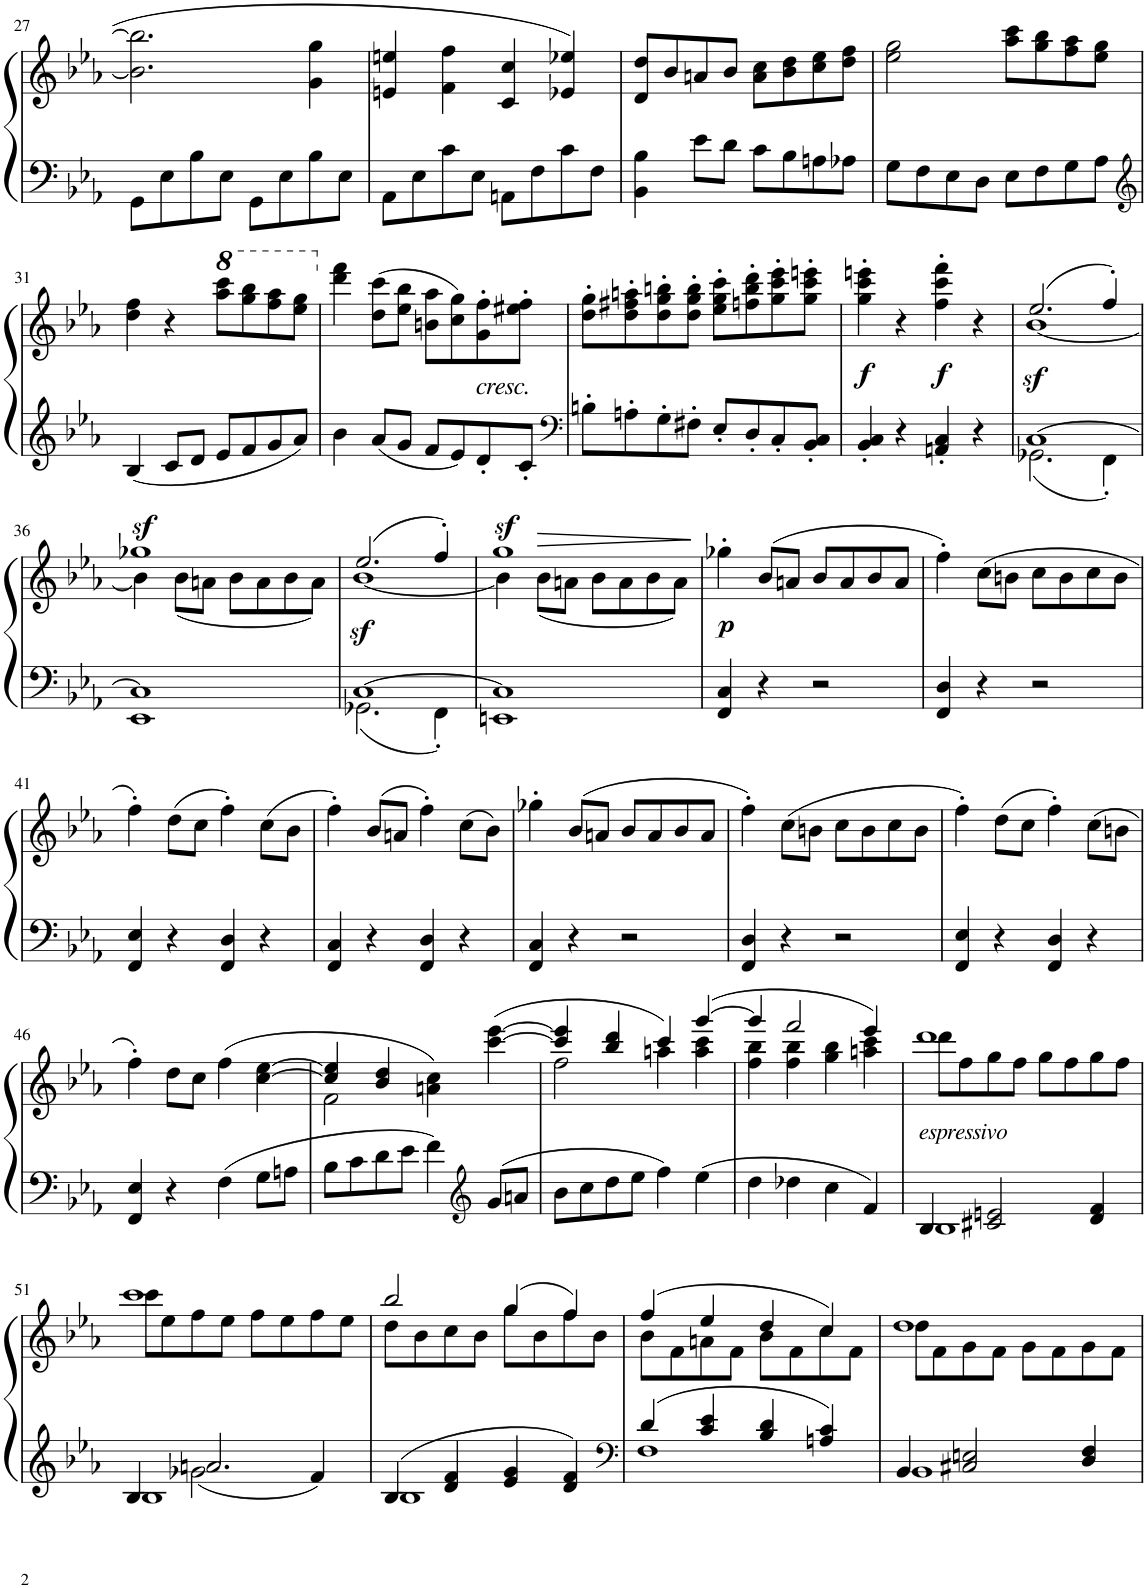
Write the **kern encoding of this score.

**kern	**kern	**dynam
*part1	*part1	*part1
*staff2	*staff1	*staff1/2
*I"Piano	*	*
*I'Pno.	*	*
!!LO:PB:g=z
*clefF4	*clefG2	*
*k[b-e-a-]	*k[b-e-a-]	*
*M4/4	*M4/4	*
*met(c)	*met(c)	*
=27	=27	=27
8GG\L	2.b-\] 2.bb-\]	.
8E-\	.	.
8B-\	.	.
8E-\J	.	.
8GG\L	.	.
8E-\	.	.
8B-\	4g\ 4gg\	.
8E-\J	.	.
=28	=28	=28
8AA-\L	4en/ 4een/	.
8E-\	.	.
8c\	4f\ 4ff\	.
8E-\J	.	.
8AAn\L	4c/ 4cc/	.
8F\	.	.
8c\	4e-X/ 4ee-X/	.
8F\J	.	.
=29	=29	=29
4BB-\ 4B-\	8d/ 8dd/L	.
.	8b-/	.
8e-\L	8an/	.
8d\J	8b-/J	.
8c\L	8a\ 8cc\L	.
8B-\	8b-\ 8dd\	.
8An\	8cc\ 8ee-\	.
8A-X\J	8dd\ 8ff\J	.
=30	=30	=30
8G\L	2ee-\ 2gg\	.
8F\	.	.
8E-\	.	.
8D\J	.	.
8E-\L	8aa-\ 8ccc\L	.
8F\	8gg\ 8bb-\	.
8G\	8ff\ 8aa-\	.
8A-\J	8ee-\ 8gg\J	.
!!LO:LB:g=z
=31	=31	=31
*clefG2	*	*
4B-/	4dd\ 4ff\	.
8c/L	4r	.
8d/J	.	.
*	*8va	*
8e-/L	8aaa-\ 8cccc\L	.
8f/	8ggg\ 8bbb-\	.
8g/	8fff\ 8aaa-\	.
8a-/J	8eee-\ 8ggg\J	.
=32	=32	=32
*	*X8va	*
4b-\	4ddd\ 4fff\	.
8a-/L	(8dd\ 8ccc\L	.
8g/J	8ee-\ 8bb-\J	.
8f/L	8bn\ 8aa-\L	.
8e-/	8cc\ 8gg\)	.
!	!LO:TX:b:i:t=cresc.	!
8d'/	8g\' 8ff\'	.
8c'/J	8ee#X\' 8ff\'J	.
=33	=33	=33
*clefF4	*	*
8Bn'\L	8dd\' 8gg\'L	.
8An'\	8dd\' 8ff#X\' 8aan\'	.
8G'\	8dd\' 8gg\' 8bbn\'	.
8F#X'\J	8dd\' 8gg\' 8bb\'J	.
8E-'/L	8ee-\' 8gg\' 8ccc\'L	.
8D'/	8ffn\' 8bb\' 8ddd\'	.
8C'/	8gg\' 8ccc\' 8eee-\'	.
8BB-/' 8C/'J	8gg\' 8ccc\' 8eeen\'J	.
=34	=34	=34
!	!	!LO:DY:b
4BB-/' 4C/'	4gg\' 4ccc\' 4eeen\'	f
4r	4r	.
!	!	!LO:DY:b
4AAn/' 4C/'	4ff\' 4ccc\' 4fff\'	f
4r	4r	.
=35	=35	=35
*^	*^	*
!	!	!	!	!LO:DY:b
[1C	2.GG-X\	(2.ee-/	[1b-	sf
.	4FF'\	4ff'/)	.	.
!!LO:LB:g=z	!!
=36	=36	=36	=36	=36
!	!	!	!	!LO:DY:a
1C]	1EE-	1gg-X	4b-\]	sf
.	.	.	(8b-\L	.
.	.	.	8an\J	.
.	.	.	8b-\L	.
.	.	.	8a\	.
.	.	.	8b-\	.
.	.	.	8a\J)	.
=37	=37	=37	=37	=37
!	!	!	!	!LO:DY:b
[1C	2.GG-X\	(2.ee-/	[1b-	sf
.	4FF'\	4ff'/)	.	.
=38	=38	=38	=38	=38
!	!	!	!	!LO:DY:a
1C]	1EEn	1gg	4b-\]	sf
.	.	.	(8b-\L	.
.	.	.	8an\J	.
.	.	.	8b-\L	.
.	.	.	8a\	.
.	.	.	8b-\	.
.	.	.	8a\J)	.
*v	*v	*	*	*
=39	=39	=39	=39
!	!	!	!LO:DY:b
*	*v	*v	*
4FF/ 4C/	4gg-X'\	p
4r	(8b-/L	.
.	8an/J	.
2r	8b-/L	.
.	8a/	.
.	8b-/	.
.	8a/J	.
=40	=40	=40
4FF/ 4D/	4ff'\)	.
4r	(8cc\L	.
.	8bn\J	.
2r	8cc\L	.
.	8b\	.
.	8cc\	.
.	8b\J	.
!!LO:LB:g=z
=41	=41	=41
4FF/ 4E-/	4ff'\)	.
4r	(8dd\L	.
.	8cc\J	.
4FF/ 4D/	4ff'\)	.
4r	(8cc\L	.
.	8b-\J	.
=42	=42	=42
4FF/ 4C/	4ff'\)	.
4r	(8b-/L	.
.	8an/J	.
4FF/ 4D/	4ff'\)	.
4r	(8cc\L	.
.	8b-\J)	.
=43	=43	=43
4FF/ 4C/	4gg-X'\	.
4r	(8b-/L	.
.	8an/J	.
2r	8b-/L	.
.	8a/	.
.	8b-/	.
.	8a/J	.
=44	=44	=44
4FF/ 4D/	4ff'\)	.
4r	(8cc\L	.
.	8bn\J	.
2r	8cc\L	.
.	8b\	.
.	8cc\	.
.	8b\J	.
=45	=45	=45
4FF/ 4E-/	4ff'\)	.
4r	(8dd\L	.
.	8cc\J	.
4FF/ 4D/	4ff'\)	.
4r	(8cc\L	.
.	8bn\J	.
!!LO:LB:g=z
=46	=46	=46
4FF/ 4E-/	4ff'\)	.
4r	8dd\L	.
.	8cc\J	.
4F\	(4ff\	.
8G\L	[4cc\ [4ee-\	.
8An\J	.	.
=47	=47	=47
*	*^	*
8B-\L	4cc/] 4ee-/]	2f\	.
8c\	.	.	.
8d\	4b-/ 4dd/	.	.
8e-\J	.	.	.
4f\	4an\ 4cc\)	4ryy	.
*clefG2	*	*	*
8g/L	([4ccc\ [4eee-\	4ryy	.
8an/J	.	.	.
=48	=48	=48	=48
8b-\L	4ccc/] 4eee-/]	2ff\	.
8cc\	.	.	.
8dd\	4bb-/ 4ddd/	.	.
8ee-\J	.	.	.
4ff\	4ccc/)	4aan\	.
4ee-\	([4ggg/	4aa\ 4ccc\	.
=49	=49	=49	=49
4dd\	4ggg/]	4ff\ 4bb-\	.
4dd-X\	2fff/	4ff\ 4bb-\	.
4cc\	.	4gg\ 4bb-\	.
4f/	4eee-/)	4aan\ 4ccc\	.
=50	=50	=50	=50
*^	*	*	*
!	!	!LO:TX:b:i:t=espressivo	!	!
4B-/	1B-	1ddd	8ddd\L	.
.	.	.	8ff\	.
2c#X/ 2en/	.	.	8gg\	.
.	.	.	8ff\J	.
.	.	.	8gg\L	.
.	.	.	8ff\	.
4d/ 4f/	.	.	8gg\	.
.	.	.	8ff\J	.
!!LO:LB:g=z	!!
=51	=51	=51	=51	=51
*	*^	*	*	*
4B-/	1B-	4ryy	1ccc	8ccc\L	.
.	.	.	.	8ee-\	.
2.an/	.	2g-X\	.	8ff\	.
.	.	.	.	8ee-\J	.
.	.	.	.	8ff\L	.
.	.	.	.	8ee-\	.
.	.	4f/	.	8ff\	.
.	.	.	.	8ee-\J	.
*	*v	*v	*	*	*
=52	=52	=52	=52	=52
4B-/	1B-	2bb-/	8dd\L	.
.	.	.	8b-\	.
4d/ 4f/	.	.	8cc\	.
.	.	.	8b-\J	.
4e-/ 4g/	.	(4gg/	8gg\L	.
.	.	.	8b-\	.
4d/ 4f/	.	4ff/)	8ff\	.
.	.	.	8b-\J	.
=53	=53	=53	=53	=53
*clefF4	*	*	*	*
4d/	1F	(4ff/	8b-\L	.
.	.	.	8f\	.
4c/ 4e-/	.	4ee-/	8an\	.
.	.	.	8f\J	.
4B-/ 4d/	.	4dd/	8b-\L	.
.	.	.	8f\	.
4An/ 4c/	.	4cc/)	8cc\	.
.	.	.	8f\J	.
=54	=54	=54	=54	=54
4BB-/	1BB-	1dd	8dd\L	.
.	.	.	8f\	.
2C#X/ 2En/	.	.	8g\	.
.	.	.	8f\J	.
.	.	.	8g\L	.
.	.	.	8f\	.
4D/ 4F/	.	.	8g\	.
.	.	.	8f\J	.
*v	*v	*	*	*
*	*v	*v	*
=	=	=
*-	*-	*-
